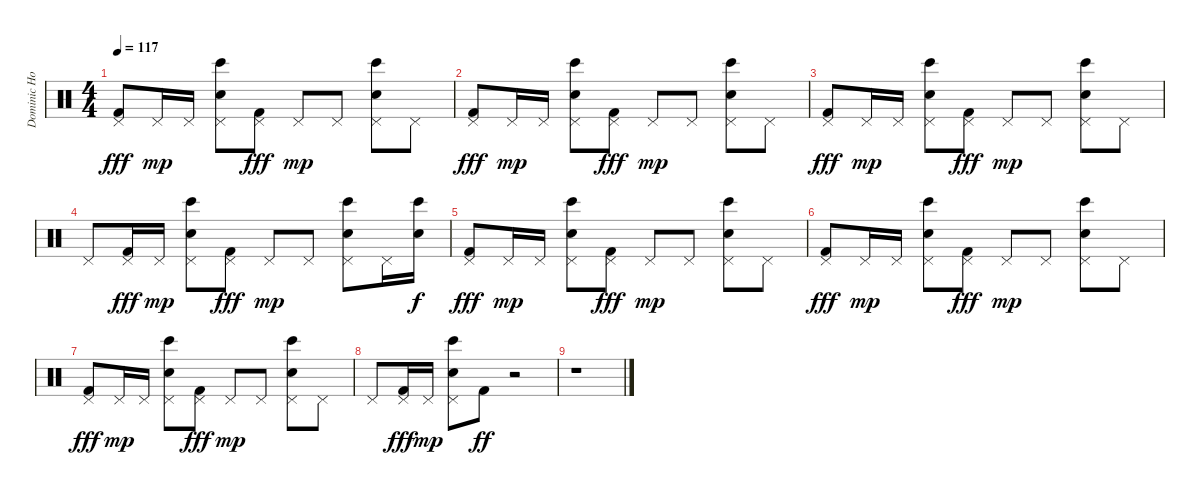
\track ("Dominic Howard" "Dominic Ho") {instrument percussion}
\staff {score}
\articulation defaults
\ts (4 4)
\tempo 117
\clef neutral
\ks c
("Pedal Hi-Hat (hit)" "Kick (hit) 2").8{dy fff} "Pedal Hi-Hat (hit)".16{dy mp} "Pedal Hi-Hat (hit)".16 ("Pedal Hi-Hat (hit)" "Hand Clap (hit)" "Bongo High (hit)").8 ("Pedal Hi-Hat (hit)" "Kick (hit) 2").8{dy fff} "Pedal Hi-Hat (hit)".8{dy mp} "Pedal Hi-Hat (hit)".8 ("Pedal Hi-Hat (hit)" "Hand Clap (hit)" "Bongo High (hit)").8 "Pedal Hi-Hat (hit)".8 |
("Pedal Hi-Hat (hit)" "Kick (hit) 2").8{dy fff} "Pedal Hi-Hat (hit)".16{dy mp} "Pedal Hi-Hat (hit)".16 ("Pedal Hi-Hat (hit)" "Hand Clap (hit)" "Bongo High (hit)").8 ("Pedal Hi-Hat (hit)" "Kick (hit) 2").8{dy fff} "Pedal Hi-Hat (hit)".8{dy mp} "Pedal Hi-Hat (hit)".8 ("Pedal Hi-Hat (hit)" "Hand Clap (hit)" "Bongo High (hit)").8 "Pedal Hi-Hat (hit)".8 |
("Pedal Hi-Hat (hit)" "Kick (hit) 2").8{dy fff} "Pedal Hi-Hat (hit)".16{dy mp} "Pedal Hi-Hat (hit)".16 ("Pedal Hi-Hat (hit)" "Hand Clap (hit)" "Bongo High (hit)").8 ("Pedal Hi-Hat (hit)" "Kick (hit) 2").8{dy fff} "Pedal Hi-Hat (hit)".8{dy mp} "Pedal Hi-Hat (hit)".8 ("Pedal Hi-Hat (hit)" "Hand Clap (hit)" "Bongo High (hit)").8 "Pedal Hi-Hat (hit)".8 |
"Pedal Hi-Hat (hit)".8 ("Pedal Hi-Hat (hit)" "Kick (hit) 2").16{dy fff} "Pedal Hi-Hat (hit)".16{dy mp} ("Pedal Hi-Hat (hit)" "Hand Clap (hit)" "Bongo High (hit)").8 ("Pedal Hi-Hat (hit)" "Kick (hit) 2").8{dy fff} "Pedal Hi-Hat (hit)".8{dy mp} "Pedal Hi-Hat (hit)".8 ("Pedal Hi-Hat (hit)" "Hand Clap (hit)" "Bongo High (hit)").8 "Pedal Hi-Hat (hit)".16 ("Hand Clap (hit)" "Bongo High (hit)").16{dy f} |
("Pedal Hi-Hat (hit)" "Kick (hit) 2").8{dy fff} "Pedal Hi-Hat (hit)".16{dy mp} "Pedal Hi-Hat (hit)".16 ("Pedal Hi-Hat (hit)" "Hand Clap (hit)" "Bongo High (hit)").8 ("Pedal Hi-Hat (hit)" "Kick (hit) 2").8{dy fff} "Pedal Hi-Hat (hit)".8{dy mp} "Pedal Hi-Hat (hit)".8 ("Pedal Hi-Hat (hit)" "Hand Clap (hit)" "Bongo High (hit)").8 "Pedal Hi-Hat (hit)".8 |
("Pedal Hi-Hat (hit)" "Kick (hit) 2").8{dy fff} "Pedal Hi-Hat (hit)".16{dy mp} "Pedal Hi-Hat (hit)".16 ("Pedal Hi-Hat (hit)" "Hand Clap (hit)" "Bongo High (hit)").8 ("Pedal Hi-Hat (hit)" "Kick (hit) 2").8{dy fff} "Pedal Hi-Hat (hit)".8{dy mp} "Pedal Hi-Hat (hit)".8 ("Pedal Hi-Hat (hit)" "Hand Clap (hit)" "Bongo High (hit)").8 "Pedal Hi-Hat (hit)".8 |
("Pedal Hi-Hat (hit)" "Kick (hit) 2").8{dy fff} "Pedal Hi-Hat (hit)".16{dy mp} "Pedal Hi-Hat (hit)".16 ("Pedal Hi-Hat (hit)" "Hand Clap (hit)" "Bongo High (hit)").8 ("Pedal Hi-Hat (hit)" "Kick (hit) 2").8{dy fff} "Pedal Hi-Hat (hit)".8{dy mp} "Pedal Hi-Hat (hit)".8 ("Pedal Hi-Hat (hit)" "Hand Clap (hit)" "Bongo High (hit)").8 "Pedal Hi-Hat (hit)".8 |
"Pedal Hi-Hat (hit)".8 ("Pedal Hi-Hat (hit)" "Kick (hit) 2").16{dy fff} "Pedal Hi-Hat (hit)".16{dy mp} ("Pedal Hi-Hat (hit)" "Hand Clap (hit)" "Bongo High (hit)").8 "Kick (hit) 2".8{dy ff} r.2 |
r.1
